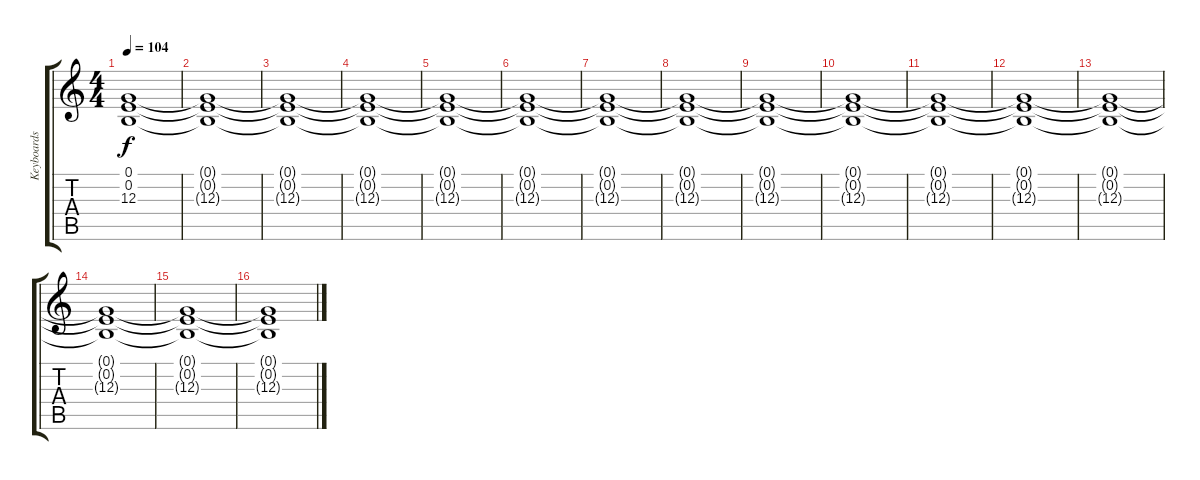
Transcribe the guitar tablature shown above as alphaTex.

\track ("Keyboards" "Keyboards") {instrument synthvoice}
\staff {score tabs}
\tuning (E4 B3 G3 D3 A2 E2) {hide}
\ts (4 4)
\tempo 104
\clef g2
\ks c
(0.1{t} 0.2{t} 12.3{t}).1{dy f} |
(0.1{t} 0.2{t} 12.3{t}).1 |
(0.1{t} 0.2{t} 12.3{t}).1 |
(0.1{t} 0.2{t} 12.3{t}).1 |
(0.1{t} 0.2{t} 12.3{t}).1 |
(0.1{t} 0.2{t} 12.3{t}).1 |
(0.1{t} 0.2{t} 12.3{t}).1 |
(0.1{t} 0.2{t} 12.3{t}).1 |
(0.1{t} 0.2{t} 12.3{t}).1 |
(0.1{t} 0.2{t} 12.3{t}).1 |
(0.1{t} 0.2{t} 12.3{t}).1 |
(0.1{t} 0.2{t} 12.3{t}).1 |
(0.1{t} 0.2{t} 12.3{t}).1 |
(0.1{t} 0.2{t} 12.3{t}).1 |
(0.1{t} 0.2{t} 12.3{t}).1 |
(0.1{t} 0.2{t} 12.3{t}).1
